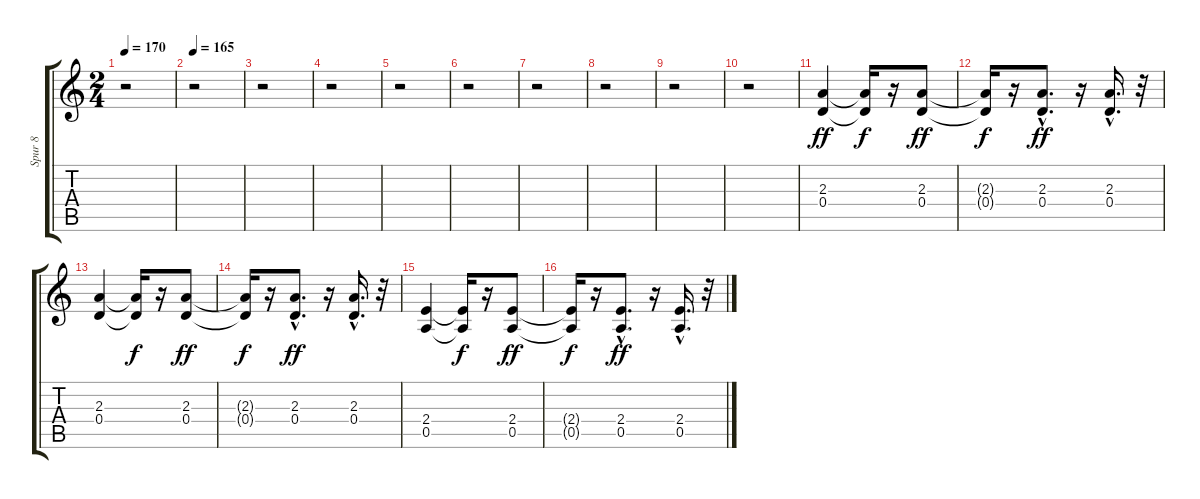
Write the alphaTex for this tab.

\track ("Spur 8" "Spur 8") {instrument overdrivenguitar}
\staff {score tabs}
\tuning (E4 B3 G3 D3 A2 E2) {hide}
\ts (2 4)
\tempo 170
\clef g2
\ks c
r.2{dy ff instrument overdrivenguitar} |
\tempo 165
r.2 |
r.2 |
r.2 |
r.2 |
r.2 |
r.2 |
r.2 |
r.2 |
r.2 |
(2.3 0.4).4 (2.3{t} 0.4{t}).16{dy f} r.16 (2.3 0.4).8{dy ff} |
(2.3{t} 0.4{t}).16{dy f} r.16 (2.3{hac} 0.4{hac}).8{d dy ff} r.16 (2.3{hac} 0.4{hac}).16{d} r.32 |
(2.3 0.4).4 (2.3{t} 0.4{t}).16{dy f} r.16 (2.3 0.4).8{dy ff} |
(2.3{t} 0.4{t}).16{dy f} r.16 (2.3{hac} 0.4{hac}).8{d dy ff} r.16 (2.3{hac} 0.4{hac}).16{d} r.32 |
(2.4 0.5).4 (2.4{t} 0.5{t}).16{dy f} r.16 (2.4 0.5).8{dy ff} |
(2.4{t} 0.5{t}).16{dy f} r.16 (2.4{hac} 0.5{hac}).8{d dy ff} r.16 (2.4{hac} 0.5{hac}).16{d} r.32
